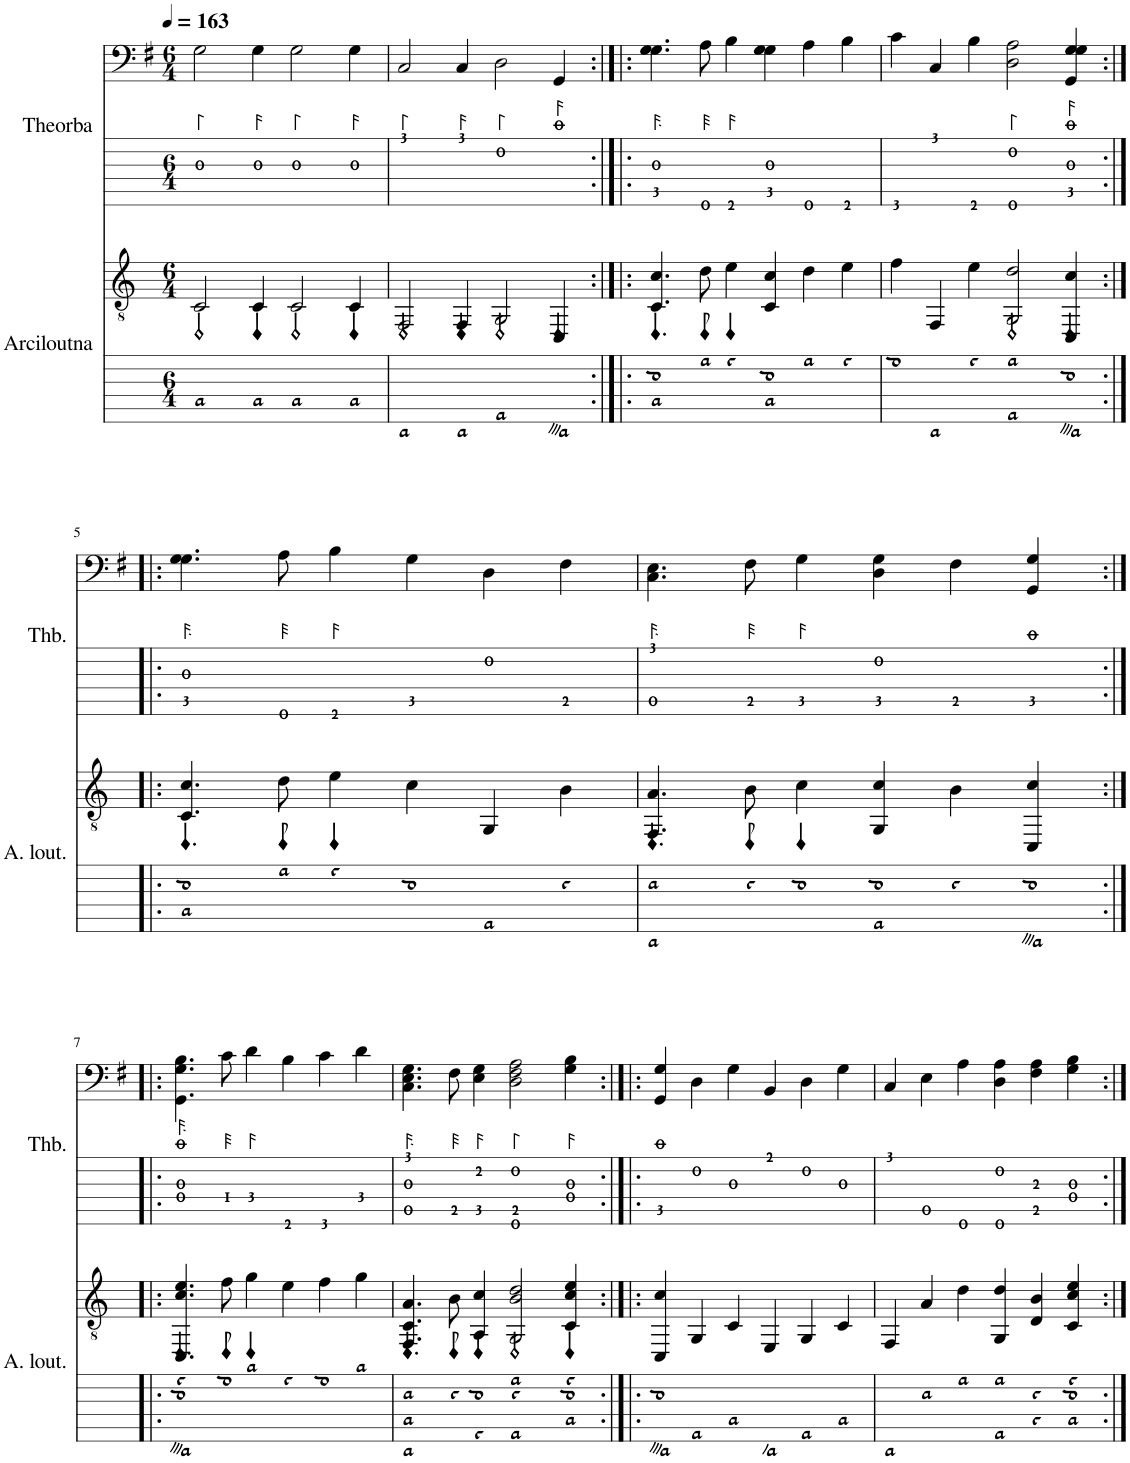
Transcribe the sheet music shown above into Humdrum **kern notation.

**kern	**kern	**kern	**kern
*part2	*part2	*part1	*part1
*staff4	*staff3	*staff2	*staff1
*I"Arciloutna	*	*I"Theorba	*
*I'A. lout.	*	*I'Thb.	*
*stria6	*	*stria6	*
*	*clefGv2	*	*clefF4
*k[]	*k[]	*k[f#]	*k[f#]
*M6/4	*M6/4	*M6/4	*M6/4
*MM163	*MM163	*MM163	*MM163
=1	=1	=1	=1
2C	2C/	2G	2G\
4C	4C/	4G	4G\
2C	2C/	2G	2G\
4C	4C/	4G	4G\
=2	=2	=2	=2
2FF	2FF/	2C	2C/
4FF	4FF/	4C	4C/
2GG	2GG/	2D	2D\
4CC	4CC/	4GG	4GG/
=3:|!|:	=3:|!|:	=3:|!|:	=3:|!|:
4.C 4.c	4.C/ 4.c/	4.G 4.G	4.G\ 4.G\
8d	8d\	8A	8A\
4e	4e\	4B	4B\
4C 4c	4C/ 4c/	4G 4G	4G\ 4G\
4d	4d\	4A	4A\
4e	4e\	4B	4B\
=4	=4	=4	=4
4f	4f\	4c	4c\
4FF	4FF/	4C	4C/
4e	4e\	4B	4B\
2GG 2d	2GG/ 2d/	2D 2A	2D\ 2A\
4CC 4c	4CC/ 4c/	4GG 4G 4G	4GG/ 4G/ 4G/
!!LO:LB:g=z
=5:|!|:	=5:|!|:	=5:|!|:	=5:|!|:
4.C 4.c	4.C/ 4.c/	4.G 4.G	4.G\ 4.G\
8d	8d\	8A	8A\
4e	4e\	4B	4B\
4c	4c\	4G	4G\
4GG	4GG/	4D	4D\
4B	4B\	4F#X	4F#\
=6	=6	=6	=6
4.FF 4.A	4.FF/ 4.A/	4.C 4.E	4.C\ 4.E\
8B	8B\	8F#X	8F#\
4c	4c\	4G	4G\
4GG 4c	4GG/ 4c/	4D 4G	4D\ 4G\
4B	4B\	4F#	4F#\
4CC 4c	4CC/ 4c/	4GG 4G	4GG/ 4G/
!!LO:LB:g=z
=7:|!|:	=7:|!|:	=7:|!|:	=7:|!|:
4.CC 4.c 4.e	4.CC/ 4.c/ 4.e/	4.GG 4.G 4.B	4.GG\ 4.G\ 4.B\
8f	8f\	8c	8c\
4g	4g\	4d	4d\
4e	4e\	4B	4B\
4f	4f\	4c	4c\
4g	4g\	4d	4d\
=8	=8	=8	=8
4.FF 4.C 4.A	4.FF/ 4.C/ 4.A/	4.C 4.G 4.E	4.C\ 4.E\ 4.G\
8B	8B\	8F#X	8F#\
4AA 4c	4AA/ 4c/	4E 4G	4E\ 4G\
2GG 2B 2d	2GG/ 2B/ 2d/	2D 2F# 2A	2D\ 2F#\ 2A\
4C 4c 4e	4C/ 4c/ 4e/	4G 4B	4G\ 4B\
=9:|!|:	=9:|!|:	=9:|!|:	=9:|!|:
4CC 4c	4CC/ 4c/	4GG 4G	4GG/ 4G/
4GG	4GG/	4D	4D\
4C	4C/	4G	4G\
4EE	4EE/	4BB	4BB/
4GG	4GG/	4D	4D\
4C	4C/	4G	4G\
=10	=10	=10	=10
4FF	4FF/	4C	4C/
4A	4A/	4E	4E\
4d	4d\	4A	4A\
4GG 4d	4GG/ 4d/	4D 4A	4D\ 4A\
4D 4B	4D/ 4B/	4A 4F#X	4F#\ 4A\
4C 4c 4e	4C/ 4c/ 4e/	4G 4B	4G\ 4B\
=:|!	=:|!	=:|!	=:|!
*-	*-	*-	*-
